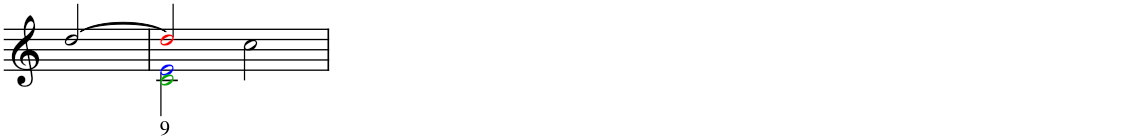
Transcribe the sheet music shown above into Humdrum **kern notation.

**kern
*part1
*staff1
*I"Midi_1
!!LO:PB:g=z
*clefG2
*k[]
*M4/4
*met(c)
=5
*^
[2dd/	2ryy
=6	=6
!LO:TX:b:t=9	!
2ddi/]	2cj\ 2eZ\
2cc\	2ryy
*v	*v
=
*-
